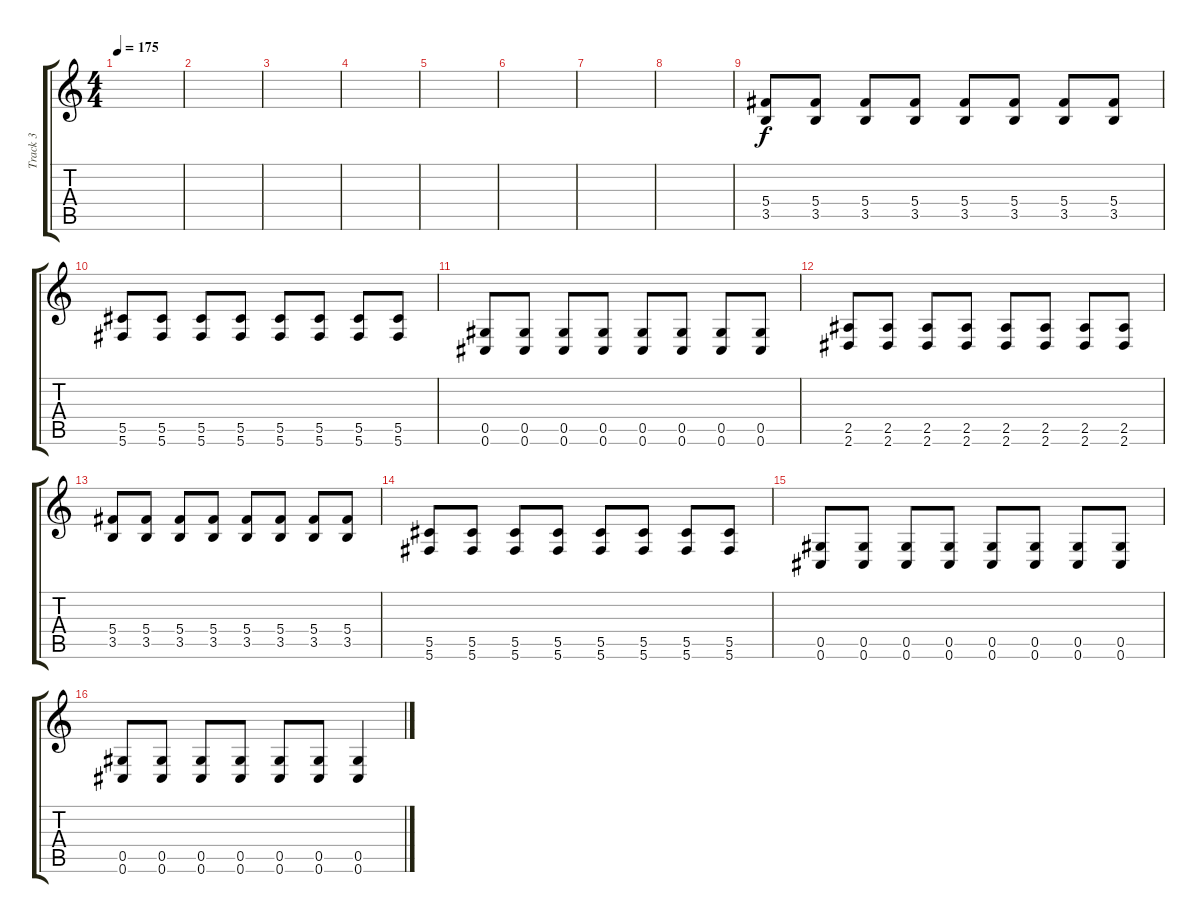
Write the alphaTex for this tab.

\track ("Track 3" "Track 3") {instrument distortionguitar bank 255}
\staff {score tabs}
\tuning (Eb4 Bb3 Gb3 Db3 Ab2 Db2) {hide}
\ts (4 4)
\tempo 175
\clef g2
\ks c
|
|
|
|
|
|
|
|
(5.4 3.5).8 (5.4 3.5).8 (5.4 3.5).8 (5.4 3.5).8 (5.4 3.5).8 (5.4 3.5).8 (5.4 3.5).8 (5.4 3.5).8 |
(5.5 5.6).8 (5.5 5.6).8 (5.5 5.6).8 (5.5 5.6).8 (5.5 5.6).8 (5.5 5.6).8 (5.5 5.6).8 (5.5 5.6).8 |
(0.5 0.6).8 (0.5 0.6).8 (0.5 0.6).8 (0.5 0.6).8 (0.5 0.6).8 (0.5 0.6).8 (0.5 0.6).8 (0.5 0.6).8 |
(2.5 2.6).8 (2.5 2.6).8 (2.5 2.6).8 (2.5 2.6).8 (2.5 2.6).8 (2.5 2.6).8 (2.5 2.6).8 (2.5 2.6).8 |
(5.4 3.5).8 (5.4 3.5).8 (5.4 3.5).8 (5.4 3.5).8 (5.4 3.5).8 (5.4 3.5).8 (5.4 3.5).8 (5.4 3.5).8 |
(5.5 5.6).8 (5.5 5.6).8 (5.5 5.6).8 (5.5 5.6).8 (5.5 5.6).8 (5.5 5.6).8 (5.5 5.6).8 (5.5 5.6).8 |
(0.5 0.6).8 (0.5 0.6).8 (0.5 0.6).8 (0.5 0.6).8 (0.5 0.6).8 (0.5 0.6).8 (0.5 0.6).8 (0.5 0.6).8 |
(0.5 0.6).8 (0.5 0.6).8 (0.5 0.6).8 (0.5 0.6).8 (0.5 0.6).8 (0.5 0.6).8 (0.5 0.6).4
